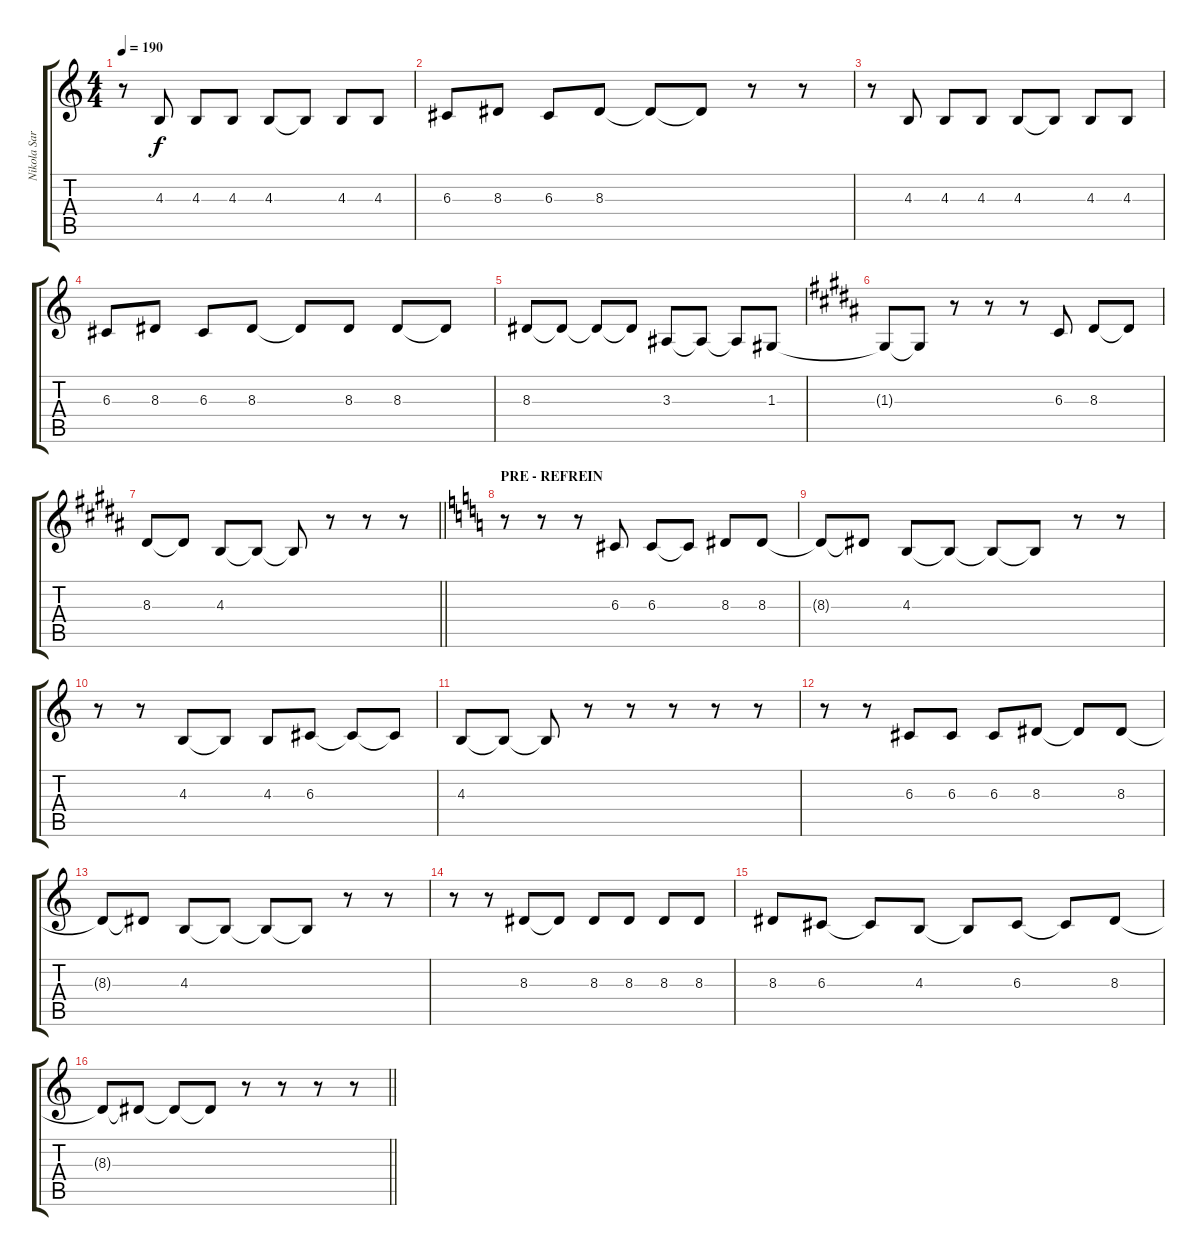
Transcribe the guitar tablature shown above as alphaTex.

\track ("Nikola Sarcevic" "Nikola Sar") {instrument altosax}
\staff {score tabs}
\tuning (E4 B3 G3 D3 A2 E2) {hide}
\ts (4 4)
\tempo 190
\clef g2
\ks c
r.8{dy f} 4.3.8 4.3.8 4.3.8 4.3.8 4.3{t}.8 4.3.8 4.3.8 |
6.3.8 8.3.8 6.3.8 8.3.8 8.3{t}.8 8.3{t}.8 r.8 r.8 |
r.8 4.3.8 4.3.8 4.3.8 4.3.8 4.3{t}.8 4.3.8 4.3.8 |
6.3.8 8.3.8 6.3.8 8.3.8 8.3{t}.8 8.3.8 8.3.8 8.3{t}.8 |
8.3.8 8.3{t}.8 8.3{t}.8 8.3{t}.8 3.3.8 3.3{t}.8 3.3{t}.8 1.3.8 |
\ks b
1.3{t}.8 1.3{t}.8 r.8 r.8 r.8 6.3.8 8.3.8 8.3{t}.8 |
\barLineRight lightlight
8.3.8 8.3{t}.8 4.3.8 4.3{t}.8 4.3{t}.8 r.8 r.8 r.8 |
\section ("" "PRE - REFREIN")
\ks c
r.8 r.8 r.8 6.3.8 6.3.8 6.3{t}.8 8.3.8 8.3.8 |
8.3{t}.8 8.3{t}.8 4.3.8 4.3{t}.8 4.3{t}.8 4.3{t}.8 r.8 r.8 |
r.8 r.8 4.3.8 4.3{t}.8 4.3.8 6.3.8 6.3{t}.8 6.3{t}.8 |
4.3.8 4.3{t}.8 4.3{t}.8 r.8 r.8 r.8 r.8 r.8 |
r.8 r.8 6.3.8 6.3.8 6.3.8 8.3.8 8.3{t}.8 8.3.8 |
8.3{t}.8 8.3{t}.8 4.3.8 4.3{t}.8 4.3{t}.8 4.3{t}.8 r.8 r.8 |
r.8 r.8 8.3.8 8.3{t}.8 8.3.8 8.3.8 8.3.8 8.3.8 |
8.3.8 6.3.8 6.3{t}.8 4.3.8 4.3{t}.8 6.3.8 6.3{t}.8 8.3.8 |
\barLineRight lightlight
8.3{t}.8 8.3{t}.8 8.3{t}.8 8.3{t}.8 r.8 r.8 r.8 r.8
